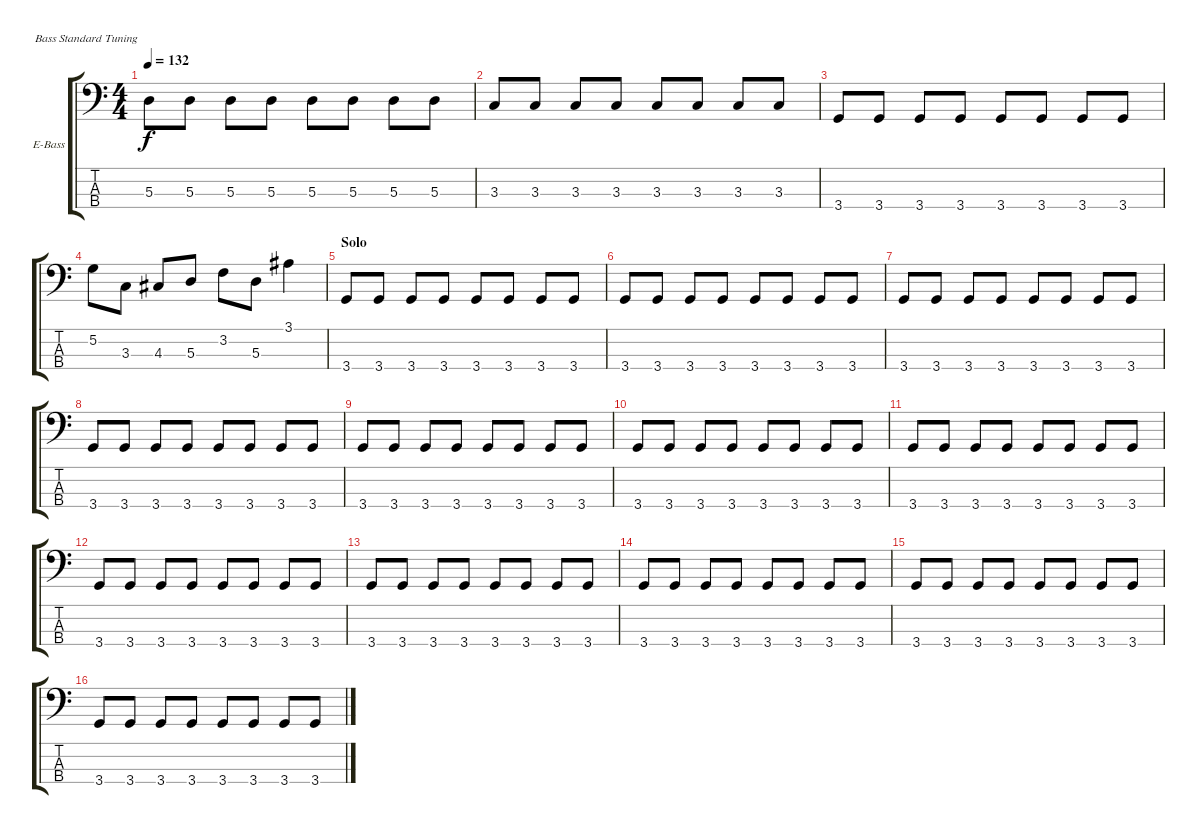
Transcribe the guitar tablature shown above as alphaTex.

\bracketExtendMode groupsimilarinstruments
\firstSystemTrackNameOrientation horizontal
\otherSystemsTrackNameOrientation horizontal
\track ("Bass" "E-Bass") {instrument electricbassfinger}
\staff {score tabs}
\tuning (G2 D2 A1 E1)
\ts (4 4)
\tempo 132
\clef f4
\ks c
5.3.8{dy f} 5.3.8 5.3.8 5.3.8 5.3.8 5.3.8 5.3.8 5.3.8 |
3.3.8 3.3.8 3.3.8 3.3.8 3.3.8 3.3.8 3.3.8 3.3.8 |
3.4.8 3.4.8 3.4.8 3.4.8 3.4.8 3.4.8 3.4.8 3.4.8 |
5.2.8 3.3.8 4.3.8 5.3.8 3.2.8 5.3.8 3.1.4 |
\section ("" "Solo")
3.4.8 3.4.8 3.4.8 3.4.8 3.4.8 3.4.8 3.4.8 3.4.8 |
3.4.8 3.4.8 3.4.8 3.4.8 3.4.8 3.4.8 3.4.8 3.4.8 |
3.4.8 3.4.8 3.4.8 3.4.8 3.4.8 3.4.8 3.4.8 3.4.8 |
3.4.8 3.4.8 3.4.8 3.4.8 3.4.8 3.4.8 3.4.8 3.4.8 |
3.4.8 3.4.8 3.4.8 3.4.8 3.4.8 3.4.8 3.4.8 3.4.8 |
3.4.8 3.4.8 3.4.8 3.4.8 3.4.8 3.4.8 3.4.8 3.4.8 |
3.4.8 3.4.8 3.4.8 3.4.8 3.4.8 3.4.8 3.4.8 3.4.8 |
3.4.8 3.4.8 3.4.8 3.4.8 3.4.8 3.4.8 3.4.8 3.4.8 |
3.4.8 3.4.8 3.4.8 3.4.8 3.4.8 3.4.8 3.4.8 3.4.8 |
3.4.8 3.4.8 3.4.8 3.4.8 3.4.8 3.4.8 3.4.8 3.4.8 |
3.4.8 3.4.8 3.4.8 3.4.8 3.4.8 3.4.8 3.4.8 3.4.8 |
3.4.8 3.4.8 3.4.8 3.4.8 3.4.8 3.4.8 3.4.8 3.4.8
